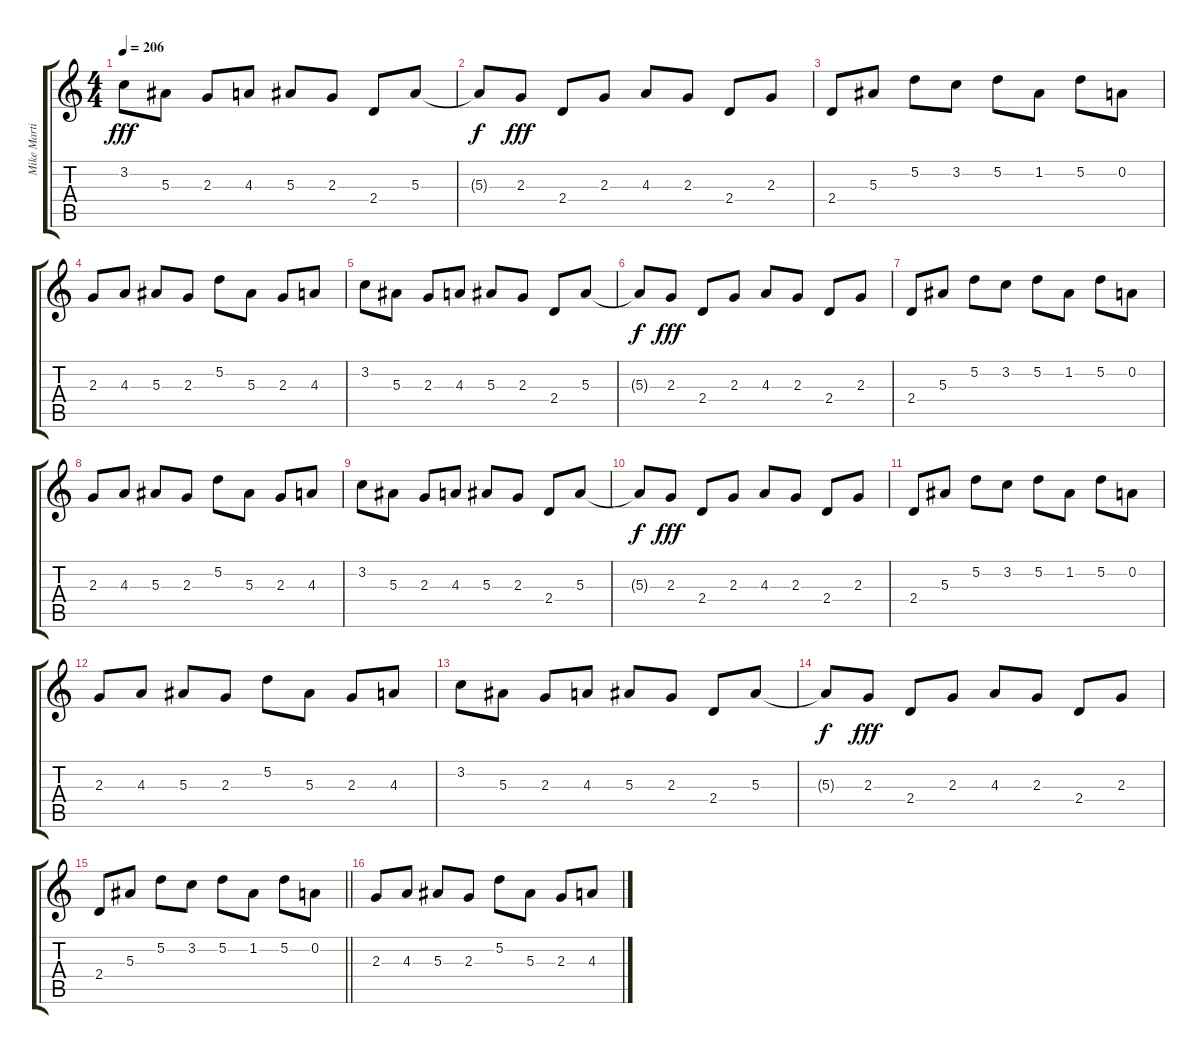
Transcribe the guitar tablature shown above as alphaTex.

\track ("Mike Martin" "Mike Marti") {instrument overdrivenguitar}
\staff {score tabs}
\tuning (D4 A3 F3 C3 G2 D2) {hide}
\ts (4 4)
\tempo 206
\clef g2
\ks c
3.2.8{dy fff} 5.3.8 2.3.8 4.3.8 5.3.8 2.3.8 2.4.8 5.3.8 |
5.3{t}.8{dy f} 2.3.8{dy fff} 2.4.8 2.3.8 4.3.8 2.3.8 2.4.8 2.3.8 |
2.4.8 5.3.8 5.2.8 3.2.8 5.2.8 1.2.8 5.2.8 0.2.8 |
2.3.8 4.3.8 5.3.8 2.3.8 5.2.8 5.3.8 2.3.8 4.3.8 |
3.2.8 5.3.8 2.3.8 4.3.8 5.3.8 2.3.8 2.4.8 5.3.8 |
5.3{t}.8{dy f} 2.3.8{dy fff} 2.4.8 2.3.8 4.3.8 2.3.8 2.4.8 2.3.8 |
2.4.8 5.3.8 5.2.8 3.2.8 5.2.8 1.2.8 5.2.8 0.2.8 |
2.3.8 4.3.8 5.3.8 2.3.8 5.2.8 5.3.8 2.3.8 4.3.8 |
3.2.8 5.3.8 2.3.8 4.3.8 5.3.8 2.3.8 2.4.8 5.3.8 |
5.3{t}.8{dy f} 2.3.8{dy fff} 2.4.8 2.3.8 4.3.8 2.3.8 2.4.8 2.3.8 |
2.4.8 5.3.8 5.2.8 3.2.8 5.2.8 1.2.8 5.2.8 0.2.8 |
2.3.8 4.3.8 5.3.8 2.3.8 5.2.8 5.3.8 2.3.8 4.3.8 |
3.2.8 5.3.8 2.3.8 4.3.8 5.3.8 2.3.8 2.4.8 5.3.8 |
5.3{t}.8{dy f} 2.3.8{dy fff} 2.4.8 2.3.8 4.3.8 2.3.8 2.4.8 2.3.8 |
\barLineRight lightlight
2.4.8 5.3.8 5.2.8 3.2.8 5.2.8 1.2.8 5.2.8 0.2.8 |
2.3.8 4.3.8 5.3.8 2.3.8 5.2.8 5.3.8 2.3.8 4.3.8
